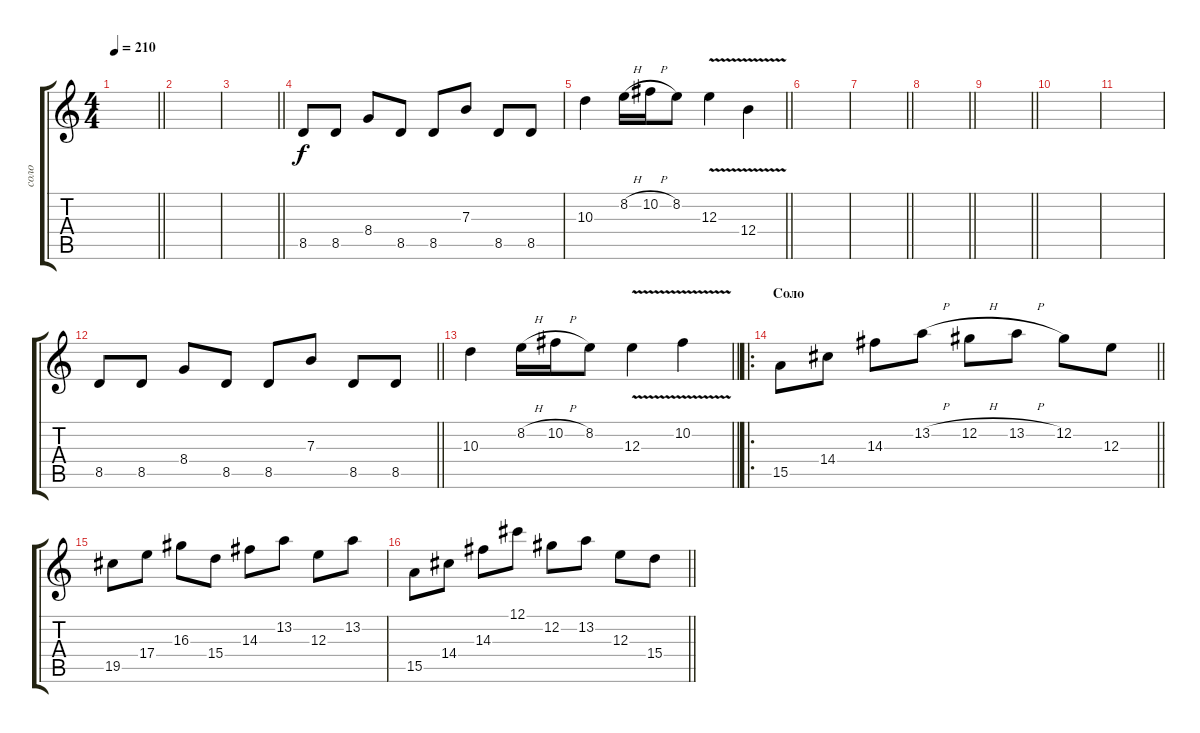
\track ("соло" "соло") {instrument distortionguitar}
\staff {score tabs}
\tuning (Db4 Ab3 E3 B2 Gb2 B1) {hide}
\ts (4 4)
\tempo 210
\clef g2
\barLineRight lightlight
\ks c
|
|
\barLineRight lightlight
|
8.5.8 8.5.8 8.4.8 8.5.8 8.5.8 7.3.8 8.5.8 8.5.8 |
\barLineRight lightlight
10.3.4 8.2{h}.16 10.2{h}.16 8.2.8 12.3{v}.4 12.4{v}.4 |
|
\barLineRight lightlight
|
\barLineRight lightlight
|
\barLineRight lightlight
|
|
|
\barLineRight lightlight
8.5.8 8.5.8 8.4.8 8.5.8 8.5.8 7.3.8 8.5.8 8.5.8 |
\barLineRight lightlight
10.3.4 8.2{h}.16 10.2{h}.16 8.2.8 12.3{v}.4 10.2{v}.4 |
\ro
\section ("" "Соло")
\barLineRight lightlight
15.5.8 14.4.8 14.3.8 13.2{h}.8 12.2{h}.8 13.2{h}.8 12.2.8 12.3.8 |
19.5.8 17.4.8 16.3.8 15.4.8 14.3.8 13.2.8 12.3.8 13.2.8 |
\barLineRight lightlight
15.5.8 14.4.8 14.3.8 12.1.8 12.2.8 13.2.8 12.3.8 15.4.8
